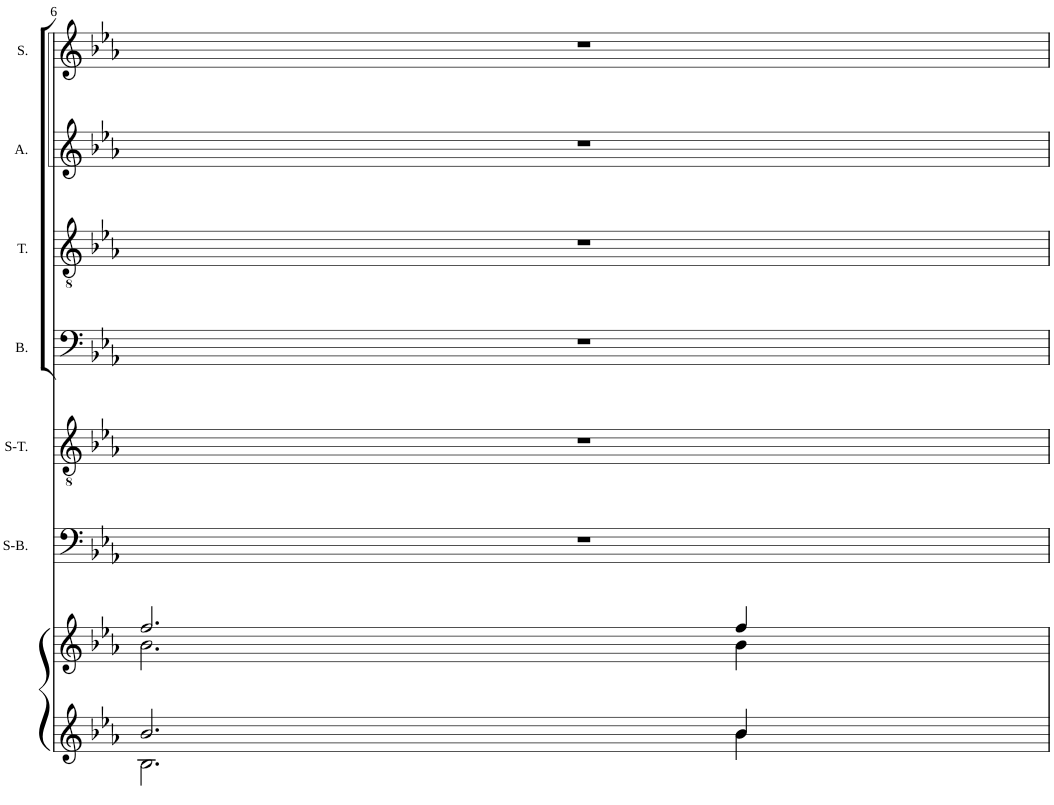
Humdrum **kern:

**kern	**kern	**kern	**kern	**kern	**kern	**kern	**kern
*part7	*part7	*part6	*part5	*part4	*part3	*part2	*part1
*staff8	*staff7	*staff6	*staff5	*staff4	*staff3	*staff2	*staff1
*	*	*I"Bariton Solo	*I"Tenor Solo	*I"Bass	*I"Tenor	*I"Alt	*I"Sopran
*	*	*	*	*I'B.	*I'T.	*I'A.	*I'S.
!!LO:PB:g=z
*clefG2	*clefG2	*clefF4	*clefGv2	*clefF4	*clefGv2	*clefG2	*clefG2
*k[b-e-a-]	*k[b-e-a-]	*k[b-e-a-]	*k[b-e-a-]	*k[b-e-a-]	*k[b-e-a-]	*k[b-e-a-]	*k[b-e-a-]
*E-:	*E-:	*E-:	*E-:	*E-:	*E-:	*E-:	*E-:
*M4/4	*M4/4	*M4/4	*M4/4	*M4/4	*M4/4	*M4/4	*M4/4
*met(c)	*met(c)	*met(c)	*met(c)	*met(c)	*met(c)	*met(c)	*met(c)
=6	=6	=6	=6	=6	=6	=6	=6
*^	*^	*	*	*	*	*	*
2.b-/	2.B-\	2.ff/	2.b-\	1r	1r	1r	1r	1r	1r
4b-/	4b-\	4ff/	4b-\	.	.	.	.	.	.
*v	*v	*	*	*	*	*	*	*	*
*	*v	*v	*	*	*	*	*	*
=	=	=	=	=	=	=	=
*-	*-	*-	*-	*-	*-	*-	*-
